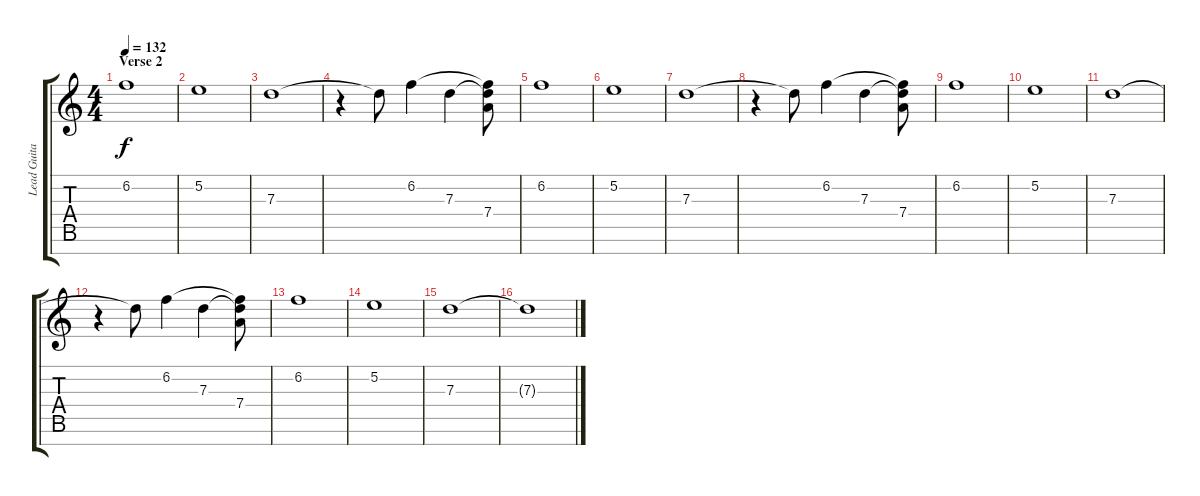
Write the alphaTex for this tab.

\track ("Lead Guitar" "Lead Guita") {instrument distortionguitar}
\staff {score tabs}
\tuning (E4 B3 G3 D3 A2 E2 B1) {hide}
\ts (4 4)
\section ("" "Verse 2")
\tempo 132
\clef g2
\ks aminor
6.2.1{dy f volume 13 instrument acousticguitarsteel} |
5.2.1 |
7.3.1 |
r.4 7.3{t}.8 6.2.4 7.3.4 (6.2{t} 7.3{t} 7.4).8 |
6.2.1 |
5.2.1 |
7.3.1 |
r.4 7.3{t}.8 6.2.4 7.3.4 (6.2{t} 7.3{t} 7.4).8 |
6.2.1 |
5.2.1 |
7.3.1 |
r.4 7.3{t}.8 6.2.4 7.3.4 (6.2{t} 7.3{t} 7.4).8 |
6.2.1 |
5.2.1 |
7.3.1 |
7.3{t}.1
